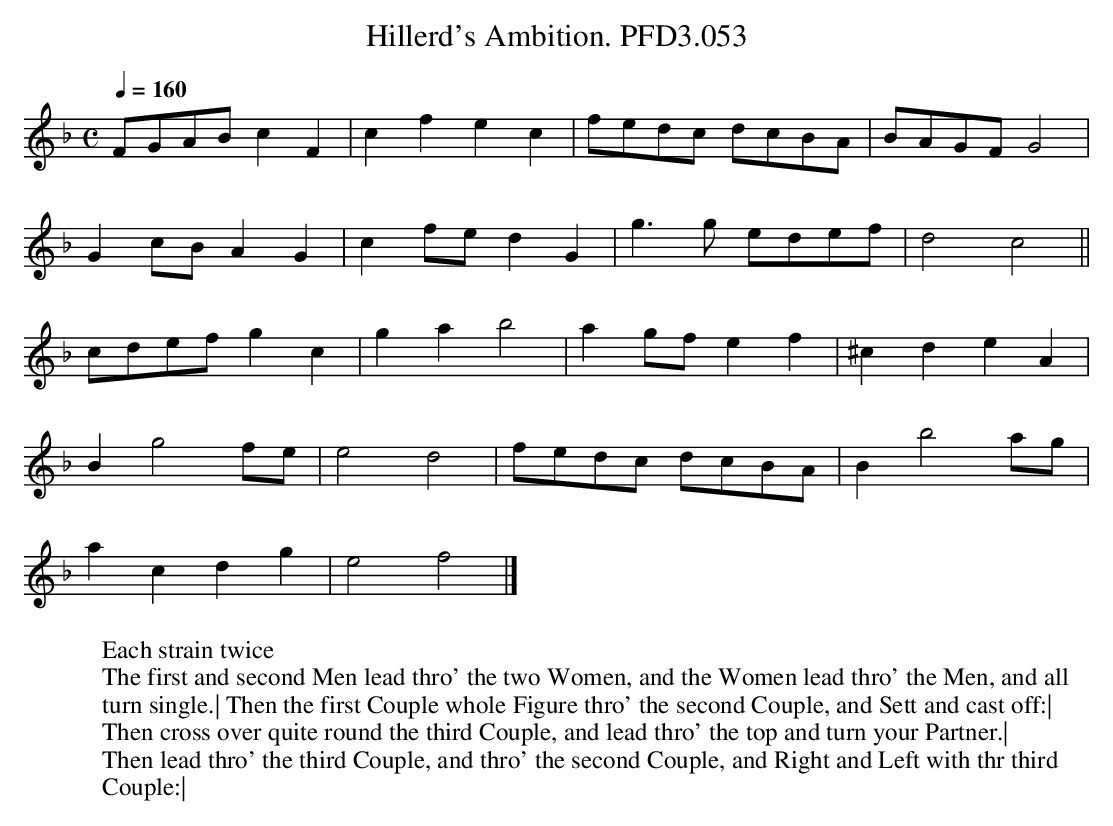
X:1
T:Hillerd's Ambition. PFD3.053
M:C
L:1/8
Q:1/4=160
K:F
FGABc2F2|c2f2e2c2|fedc dcBA|BAGFG4|
G2cBA2G2|c2fed2G2|g3g edef|d4c4||
cdefg2c2|g2a2b4|a2gf e2f2|^c2d2e2A2|
B2g4fe|e4d4|fedc dcBA|B2b4ag|
a2c2d2g2|e4f4|]
W:Each strain twice
W:The first and second Men lead thro' the two Women, and the Women lead thro' the Men, and all
W:turn single.| Then the first Couple whole Figure thro' the second Couple, and Sett and cast off:|
W:Then cross over quite round the third Couple, and lead thro' the top and turn your Partner.|
W:Then lead thro' the third Couple, and thro' the second Couple, and Right and Left with thr third
W:Couple:|
